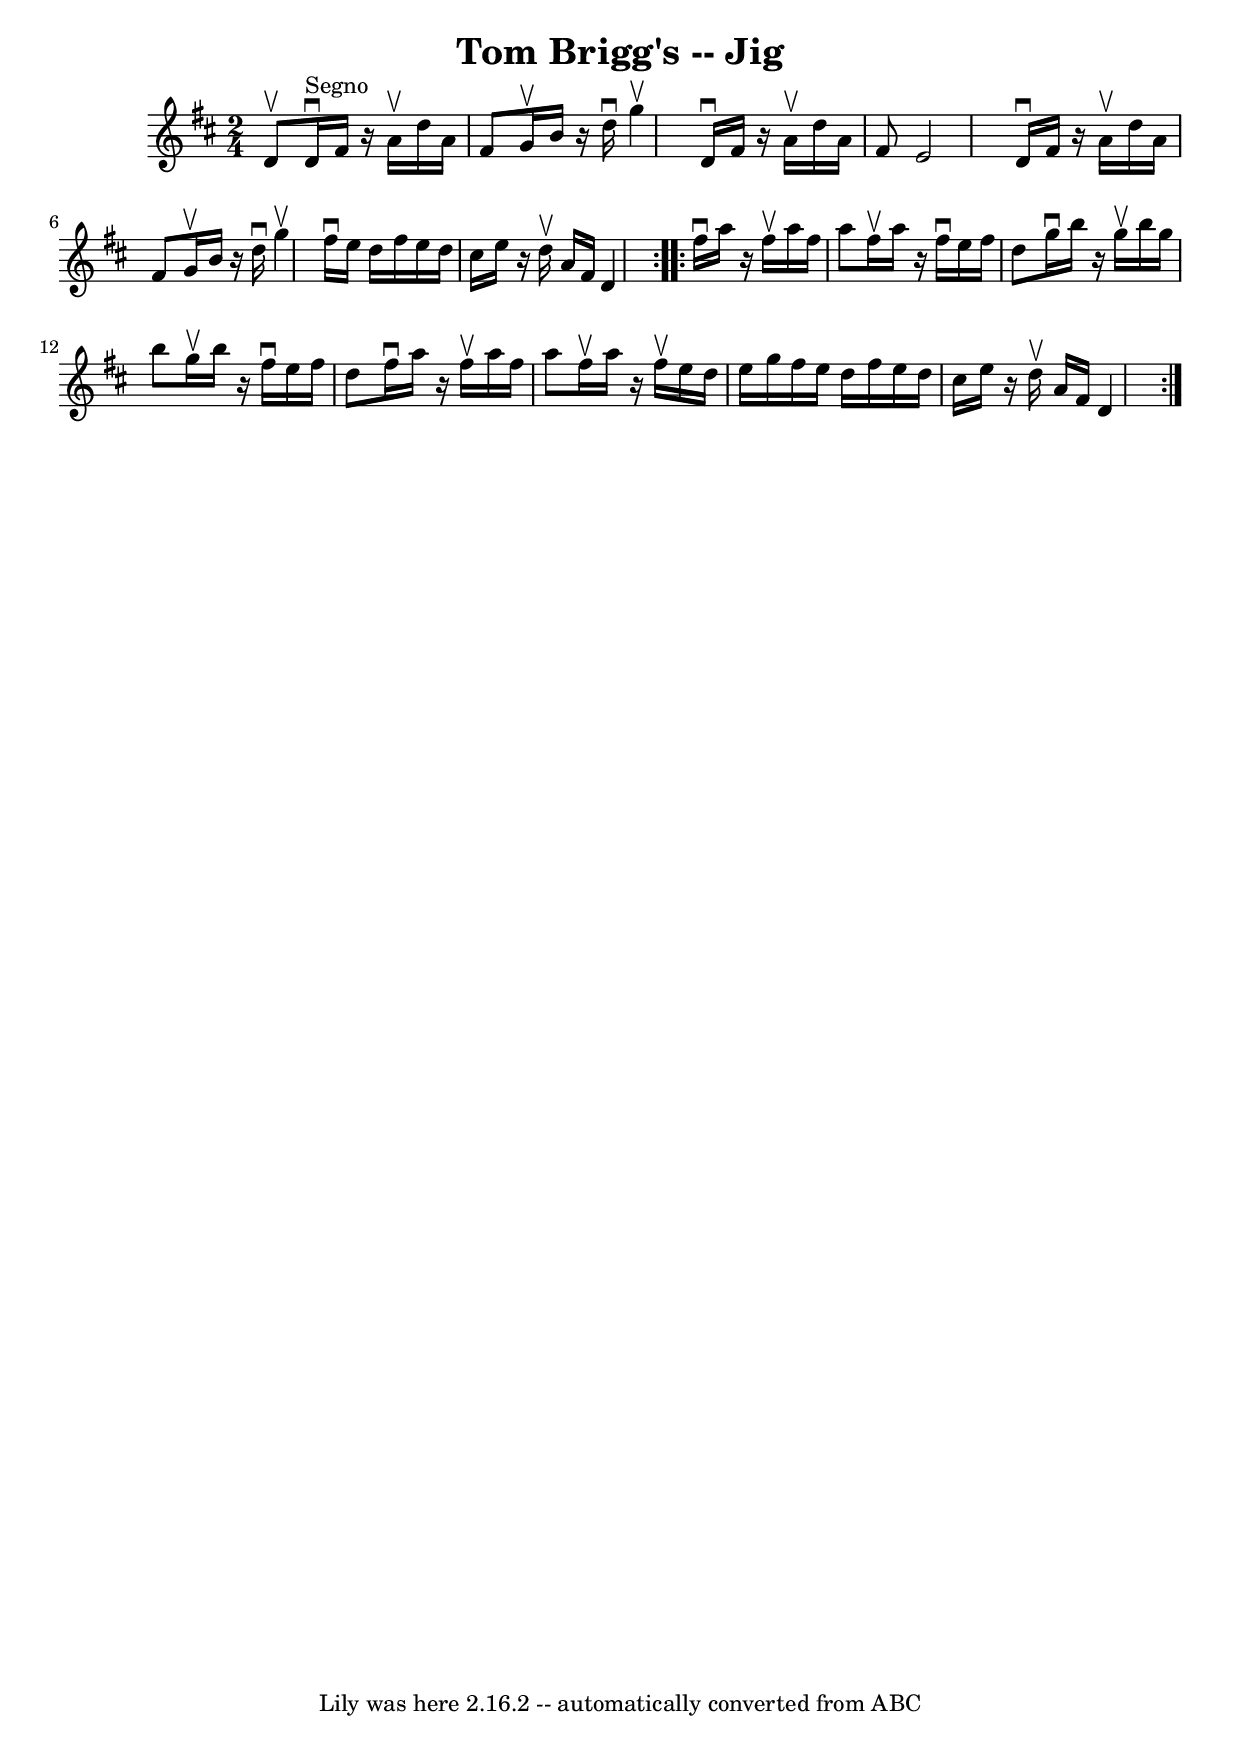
\version "2.16.2"
\include "Mammoth.ily"
\header {
  %% book = "Ryan's Mammoth Collection"
  crossRefNumber = "1"
  footnotes = "\\\\113 635"
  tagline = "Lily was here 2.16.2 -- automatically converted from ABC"
  title = "Tom Brigg's -- Jig"

}
voicedefault =  {



  \repeat volta 2 {

    \time 2/4 
    \key d \major
    d'8^\upbow   |
    d'16^"Segno"^\downbow   
    fis'16    r16 a'16^\upbow d''16 a'16 fis'8    |
    g'16^\upbow  
    b'16    r16 d''16^\downbow g''4^\upbow   |
    d'16^\downbow   
    fis'16    r16 a'16^\upbow d''16 a'16 fis'8    |
    e'2     |
    d'16^\downbow fis'16    r16 a'16^\upbow d''16 a'16    
    fis'8    |
    g'16^\upbow b'16    r16 d''16^\downbow g''4^\upbow    |
    fis''16^\downbow e''16 d''16 fis''16 e''16 d''16    
    cis''16 e''16    |
    r16 d''16^\upbow a'16 fis'16 d'4    
  }   
  
  \repeat volta 2 {
    fis''16^\downbow a''16    r16 fis''16^\upbow a''16  
    fis''16 a''8    |
    fis''16^\upbow a''16    r16 fis''16^\downbow e''16 fis''16 d''8    |
    g''16^\downbow b''16    
    r16 g''16^\upbow b''16 g''16 b''8    |
    g''16^\upbow b''16  
    r16 fis''16^\downbow e''16 fis''16 d''8  |
    fis''16^\downbow a''16    r16 fis''16^\upbow a''16 fis''16 a''8    |
    
    fis''16^\upbow a''16    r16 fis''16^\upbow e''16 d''16 e''16    
    g''16    |
    fis''16 e''16 d''16 fis''16 e''16 d''16    
    cis''16 e''16    |
    r16 d''16^\upbow a'16 fis'16 d'4        

  }   

}

\score{
  <<

    \context Staff="default"
    {
      \voicedefault 
      
    }

  >>
  \layout {
    
  }
  \midi {
  }

}
